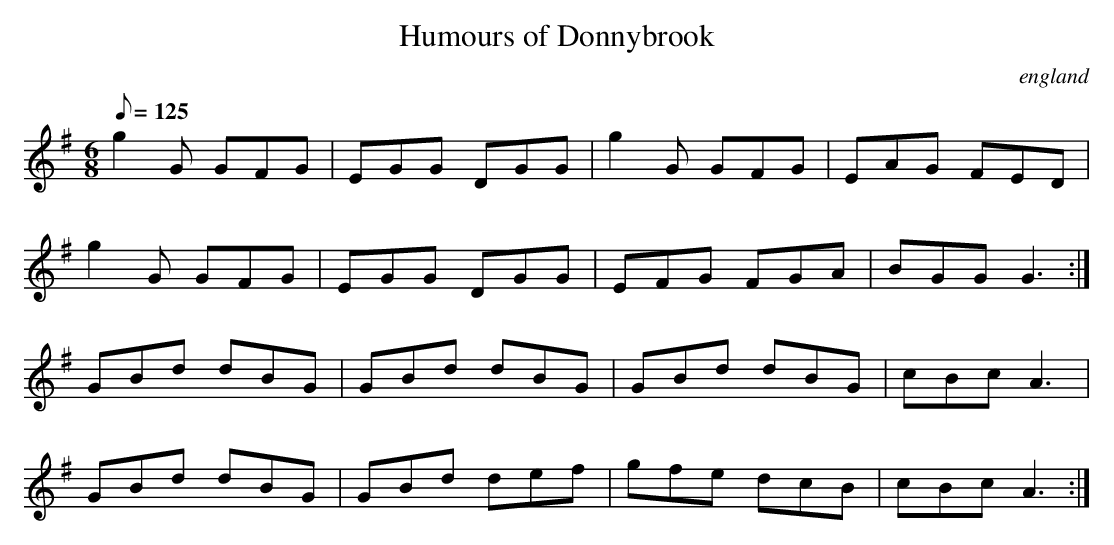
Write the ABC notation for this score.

X:1
T:Humours of Donnybrook
O:england
M:6/8
L:1/8
Q:125
K:G
g2G GFG|EGG DGG|g2G GFG|EAG FED|
g2G GFG|EGG DGG|EFG FGA|BGG G3:|
GBd dBG|GBd dBG|GBd dBG|cBc A3|
GBd dBG|GBd def|gfe dcB|cBc A3:|
